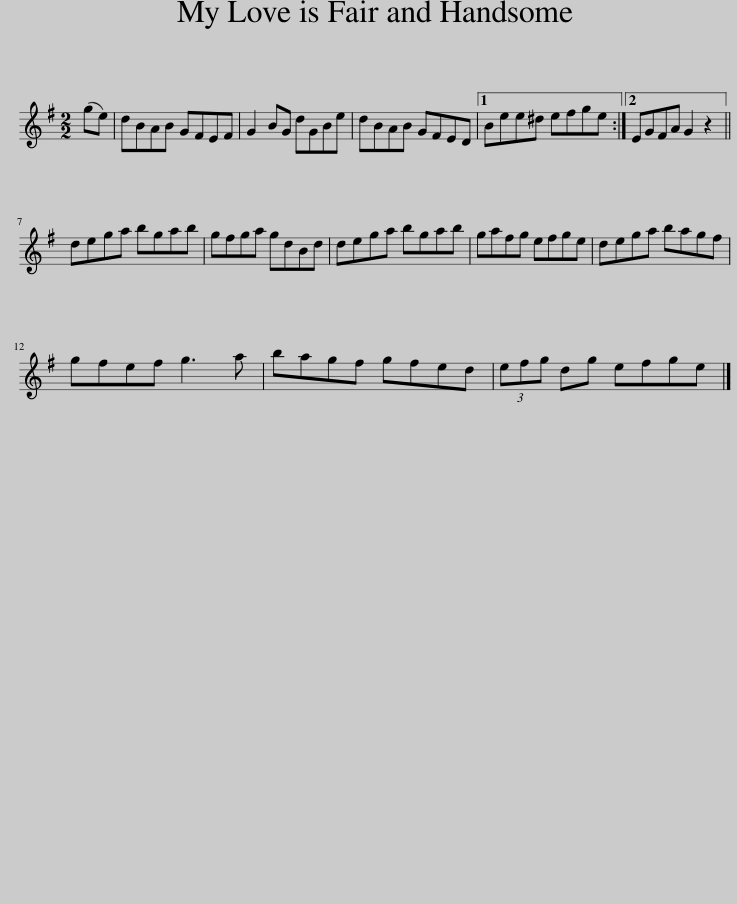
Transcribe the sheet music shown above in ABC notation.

X:1
L:1/8
M:2/2
I:linebreak $
K:G
V:1 treble
V:1
 (ge) | dBAB GFEF | G2 BG dGBe | dBAB GFED |1 Bee^d efge :|2 %5
 EGFA G2 z2 ||$ dega bgab | gfga gdBd | dega bgab | gafg efge | %10
 dega bagf |$ gfef g3 a | bagf gfed | (3efg dg efge |] %14
